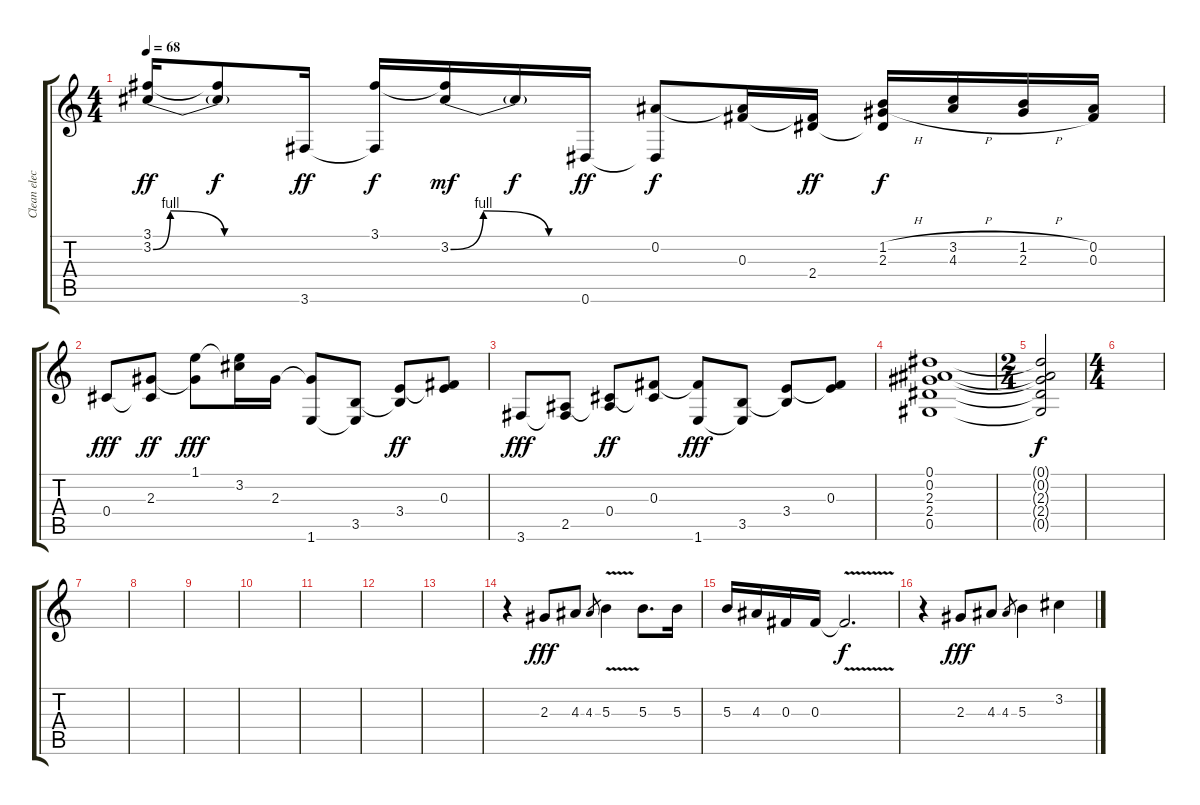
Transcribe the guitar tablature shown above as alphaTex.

\track ("Clean electric" "Clean elec") {instrument electricguitarjazz}
\staff {score tabs}
\tuning (Eb4 Bb3 Gb3 Db3 Ab2 Eb2) {hide}
\ts (4 4)
\tempo 68
\clef g2
\ks c
(3.1 3.2{be (custom 0 0 7 4 29 0 60 0)}).16{dy ff} (3.1{t} 3.2{t}).8{dy f} 3.6.16{dy ff} (3.1 3.6{t}).16{dy f} (3.1{t} 3.2{be (custom 0 0 15 4 45 0 60 0)}).16{dy mf} 3.2{t}.16{dy f} 0.6.16{dy ff} (0.2 0.6{t}).8{dy f} (0.2{t} 0.3).16 (0.3{t} 2.4).16{dy ff} (1.2{h} 2.3{h} 2.4{t}).16{dy f} (3.2{h} 4.3{h}).16 (1.2{h} 2.3{h}).16 (0.2 0.3).16 |
0.4.8{dy fff} (2.3 0.4{t}).8{dy ff} (1.1 2.3{t}).8{dy fff} (1.1{t} 3.2).16 2.3.16 (2.3{t} 1.6).8 (3.5 1.6{t}).8 (3.4 3.5{t}).8{dy ff} (0.3 3.4{t}).8 |
3.6.8{dy fff} (2.5 3.6{t}).8 (0.4 2.5{t}).8{dy ff} (0.3 0.4{t}).8 (0.3{t} 1.6).8{dy fff} (3.5 1.6{t}).8 (3.4 3.5{t}).8 (0.3 3.4{t}).8 |
(0.1 0.2 2.3 2.4 0.5).1 |
\ts (2 4)
(0.1{t} 0.2{t} 2.3{t} 2.4{t} 0.5{t}).2{dy f} |
\ts (4 4)
|
|
|
|
|
|
|
|
r.4 2.3.8{dy fff volume 16 instrument electricguitarjazz} 4.3.8 4.3.8{gr} 5.3{v}.4 5.3.8{d} 5.3.16 |
5.3.16 4.3.16 0.3.16 0.3.16 0.3{v t}.2{d dy f} |
r.4 2.3.8{dy fff} 4.3.8 4.3.8{gr} 5.3.4 3.2.4
